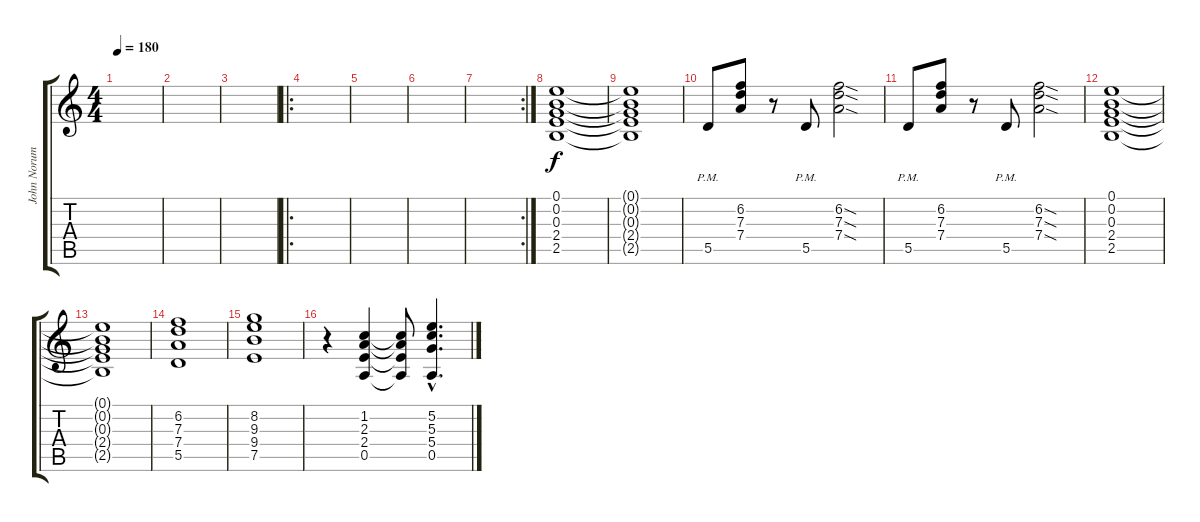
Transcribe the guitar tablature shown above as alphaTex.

\track ("John Norum Gtr 2" "John Norum") {instrument overdrivenguitar}
\staff {score tabs}
\tuning (E4 B3 G3 D3 A2 E2) {hide}
\ts (4 4)
\tempo 180
\clef g2
\ks c
|
|
|
\ro
|
|
|
\rc 2
|
(0.1 0.2 0.3 2.4 2.5).1 |
(0.1{t} 0.2{t} 0.3{t} 2.4{t} 2.5{t}).1 |
5.5{pm}.8 (6.2 7.3 7.4).8 r.8 5.5{pm}.8 (6.2{sod} 7.3{sod} 7.4{sod}).2 |
5.5{pm}.8 (6.2 7.3 7.4).8 r.8 5.5{pm}.8 (6.2{sod} 7.3{sod} 7.4{sod}).2 |
(0.1 0.2 0.3 2.4 2.5).1 |
(0.1{t} 0.2{t} 0.3{t} 2.4{t} 2.5{t}).1 |
(6.2 7.3 7.4 5.5).1 |
(8.2 9.3 9.4 7.5).1 |
r.4 (1.2 2.3 2.4 0.5).4 (1.2{t} 2.3{t} 2.4{t} 0.5{t}).8 (5.2{hac} 5.3{hac} 5.4{hac} 0.5{hac}).4{d}
